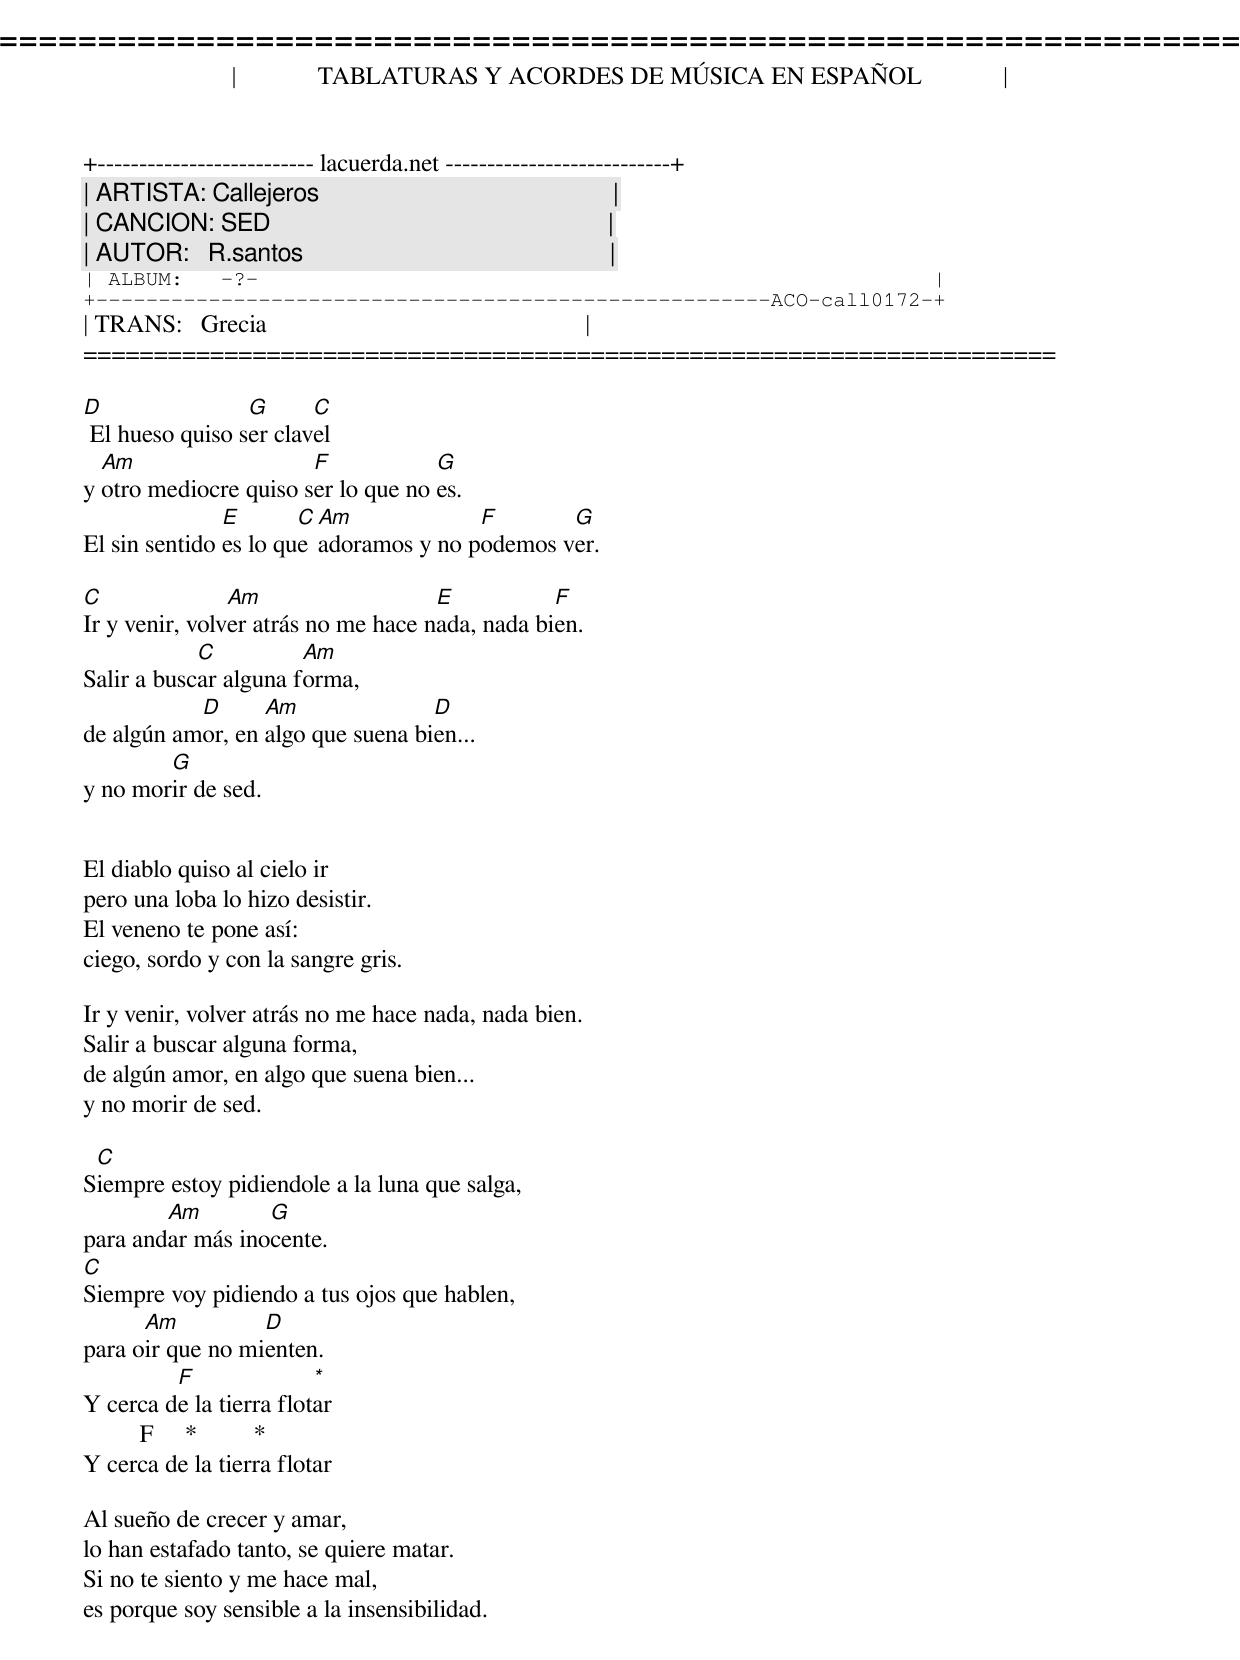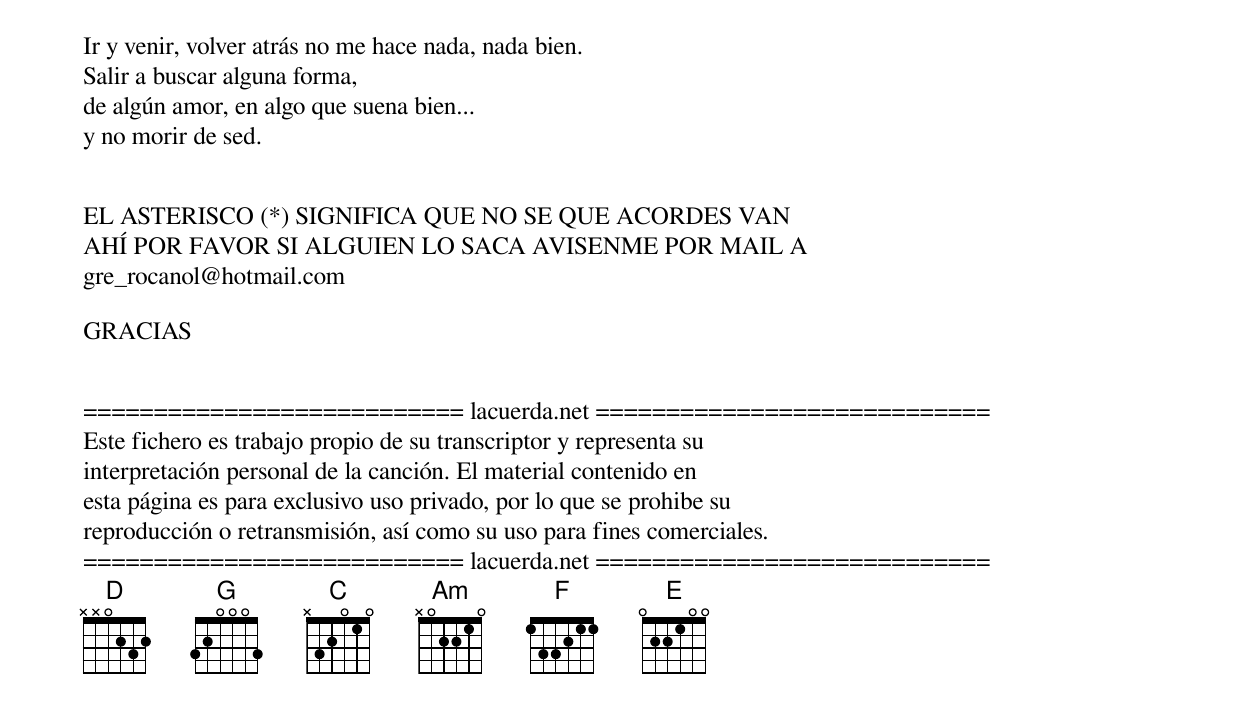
=====================================================================
|             TABLATURAS Y ACORDES DE MÚSICA EN ESPAÑOL             |
+-------------------------- lacuerda.net ---------------------------+
| ARTISTA: Callejeros                                               |
| CANCION: SED                                                      |
| AUTOR:   R.santos                                                 |
| ALBUM:   -?-                                                      |
+------------------------------------------------------ACO-call0172-+
| TRANS:   Grecia                                                   |
=====================================================================

D                G      C
 El hueso quiso ser clavel
  Am                   F            G
y otro mediocre quiso ser lo que no es.
               E       C Am             F       G
El sin sentido es lo que adoramos y no podemos ver.

C               Am                   E           F
Ir y venir, volver atrás no me hace nada, nada bien.
            C          Am
Salir a buscar alguna forma,
           D      Am               D
de algún amor, en algo que suena bien...
        G
y no morir de sed.


El diablo quiso al cielo ir
pero una loba lo hizo desistir.
El veneno te pone así:
ciego, sordo y con la sangre gris.

Ir y venir, volver atrás no me hace nada, nada bien.
Salir a buscar alguna forma,
de algún amor, en algo que suena bien...
y no morir de sed.

 C
Siempre estoy pidiendole a la luna que salga,
        Am        G
para andar más inocente.
C
Siempre voy pidiendo a tus ojos que hablen,
      Am          D
para oir que no mienten.
         F               *
Y cerca de la tierra flotar
         F     *         *
Y cerca de la tierra flotar

Al sueño de crecer y amar,
lo han estafado tanto, se quiere matar.
Si no te siento y me hace mal,
es porque soy sensible a la insensibilidad.

Ir y venir, volver atrás no me hace nada, nada bien.
Salir a buscar alguna forma,
de algún amor, en algo que suena bien...
y no morir de sed.


EL ASTERISCO (*) SIGNIFICA QUE NO SE QUE ACORDES VAN
AHÍ POR FAVOR SI ALGUIEN LO SACA AVISENME POR MAIL A
gre_rocanol@hotmail.com

GRACIAS


=========================== lacuerda.net ============================
Este fichero es trabajo propio de su transcriptor y representa su
interpretación personal de la canción. El material contenido en
esta página es para exclusivo uso privado, por lo que se prohibe su
reproducción o retransmisión, así como su uso para fines comerciales.
=========================== lacuerda.net ============================
